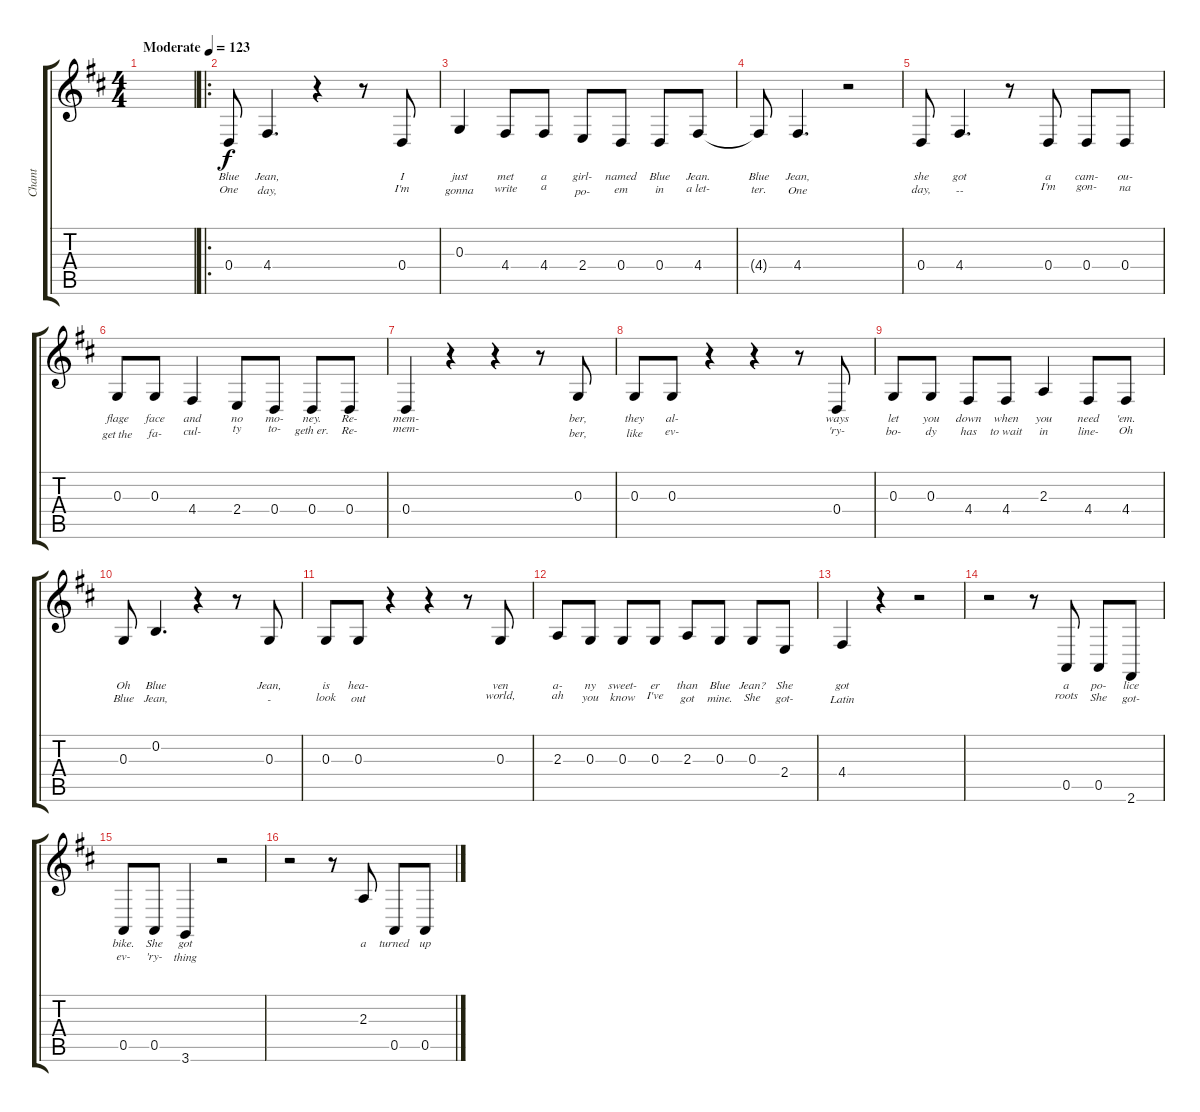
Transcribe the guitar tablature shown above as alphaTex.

\track ("Chant" "Chant") {instrument baritonesax}
\staff {score tabs}
\tuning (E4 B3 G3 D3 A2 E2) {hide}
\ts (4 4)
\tempo (123 "Moderate")
\clef g2
\ks d
|
\ro
0.4.8{lyrics (0 "Blue") lyrics (1 "One") lyrics (2 "") lyrics (3 "") lyrics (4 "")} 4.4.4{d lyrics (0 "Jean,") lyrics (1 "day,") lyrics (2 "") lyrics (3 "") lyrics (4 "")} r.4 r.8 0.4.8{lyrics (0 "I") lyrics (1 "I'm") lyrics (2 "") lyrics (3 "") lyrics (4 "")} |
0.3.4{lyrics (0 "just") lyrics (1 "gonna") lyrics (2 "") lyrics (3 "") lyrics (4 "")} 4.4.8{lyrics (0 "met") lyrics (1 "write") lyrics (2 "") lyrics (3 "") lyrics (4 "")} 4.4.8{lyrics (0 "a") lyrics (1 "a") lyrics (2 "") lyrics (3 "") lyrics (4 "")} 2.4.8{lyrics (0 "girl-") lyrics (1 "po-") lyrics (2 "") lyrics (3 "") lyrics (4 "")} 0.4.8{lyrics (0 "named") lyrics (1 "em") lyrics (2 "") lyrics (3 "") lyrics (4 "")} 0.4.8{lyrics (0 "Blue") lyrics (1 "in") lyrics (2 "") lyrics (3 "") lyrics (4 "")} 4.4.8{lyrics (0 "Jean.") lyrics (1 "a let-") lyrics (2 "") lyrics (3 "") lyrics (4 "")} |
4.4{t}.8{lyrics (0 "Blue") lyrics (1 "ter.") lyrics (2 "") lyrics (3 "") lyrics (4 "")} 4.4.4{d lyrics (0 "Jean,") lyrics (1 "One") lyrics (2 "") lyrics (3 "") lyrics (4 "")} r.2 |
0.4.8{lyrics (0 "she") lyrics (1 "day,") lyrics (2 "") lyrics (3 "") lyrics (4 "")} 4.4.4{d lyrics (0 "got") lyrics (1 "--") lyrics (2 "") lyrics (3 "") lyrics (4 "")} r.8 0.4.8{lyrics (0 "a") lyrics (1 "I'm") lyrics (2 "") lyrics (3 "") lyrics (4 "")} 0.4.8{lyrics (0 "cam-") lyrics (1 "gon-") lyrics (2 "") lyrics (3 "") lyrics (4 "")} 0.4.8{lyrics (0 "ou-") lyrics (1 "na") lyrics (2 "") lyrics (3 "") lyrics (4 "")} |
0.3.8{lyrics (0 "flage") lyrics (1 "get the") lyrics (2 "") lyrics (3 "") lyrics (4 "")} 0.3.8{lyrics (0 "face") lyrics (1 "fa-") lyrics (2 "") lyrics (3 "") lyrics (4 "")} 4.4.4{lyrics (0 "and") lyrics (1 "cul-") lyrics (2 "") lyrics (3 "") lyrics (4 "")} 2.4.8{lyrics (0 "no") lyrics (1 "ty") lyrics (2 "") lyrics (3 "") lyrics (4 "")} 0.4.8{lyrics (0 "mo-") lyrics (1 "to-") lyrics (2 "") lyrics (3 "") lyrics (4 "")} 0.4.8{lyrics (0 "ney.") lyrics (1 "geth er.") lyrics (2 "") lyrics (3 "") lyrics (4 "")} 0.4.8{lyrics (0 "Re-") lyrics (1 "Re-") lyrics (2 "") lyrics (3 "") lyrics (4 "")} |
0.4.4{lyrics (0 "mem-") lyrics (1 "mem-") lyrics (2 "") lyrics (3 "") lyrics (4 "")} r.4 r.4 r.8 0.3.8{lyrics (0 "ber,") lyrics (1 "ber,") lyrics (2 "") lyrics (3 "") lyrics (4 "")} |
0.3.8{lyrics (0 "they") lyrics (1 "like") lyrics (2 "") lyrics (3 "") lyrics (4 "")} 0.3.8{lyrics (0 "al-") lyrics (1 "ev-") lyrics (2 "") lyrics (3 "") lyrics (4 "")} r.4 r.4 r.8 0.4.8{lyrics (0 "ways") lyrics (1 "'ry-") lyrics (2 "") lyrics (3 "") lyrics (4 "")} |
0.3.8{lyrics (0 "let") lyrics (1 "bo-") lyrics (2 "") lyrics (3 "") lyrics (4 "")} 0.3.8{lyrics (0 "you") lyrics (1 "dy") lyrics (2 "") lyrics (3 "") lyrics (4 "")} 4.4.8{lyrics (0 "down") lyrics (1 "has") lyrics (2 "") lyrics (3 "") lyrics (4 "")} 4.4.8{lyrics (0 "when") lyrics (1 "to wait") lyrics (2 "") lyrics (3 "") lyrics (4 "")} 2.3.4{lyrics (0 "you") lyrics (1 "in") lyrics (2 "") lyrics (3 "") lyrics (4 "")} 4.4.8{lyrics (0 "need") lyrics (1 "line-") lyrics (2 "") lyrics (3 "") lyrics (4 "")} 4.4.8{lyrics (0 "'em.") lyrics (1 "Oh") lyrics (2 "") lyrics (3 "") lyrics (4 "")} |
0.3.8{lyrics (0 "Oh") lyrics (1 "Blue") lyrics (2 "") lyrics (3 "") lyrics (4 "")} 0.2.4{d lyrics (0 "Blue") lyrics (1 "Jean,") lyrics (2 "") lyrics (3 "") lyrics (4 "")} r.4 r.8 0.3.8{lyrics (0 "Jean,") lyrics (1 "-") lyrics (2 "") lyrics (3 "") lyrics (4 "")} |
0.3.8{lyrics (0 "is") lyrics (1 "look") lyrics (2 "") lyrics (3 "") lyrics (4 "")} 0.3.8{lyrics (0 "hea-") lyrics (1 "out") lyrics (2 "") lyrics (3 "") lyrics (4 "")} r.4 r.4 r.8 0.3.8{lyrics (0 "ven") lyrics (1 "world,") lyrics (2 "") lyrics (3 "") lyrics (4 "")} |
2.3.8{lyrics (0 "a-") lyrics (1 "ah") lyrics (2 "") lyrics (3 "") lyrics (4 "")} 0.3.8{lyrics (0 "ny") lyrics (1 "you") lyrics (2 "") lyrics (3 "") lyrics (4 "")} 0.3.8{lyrics (0 "sweet-") lyrics (1 "know") lyrics (2 "") lyrics (3 "") lyrics (4 "")} 0.3.8{lyrics (0 "er") lyrics (1 "I've") lyrics (2 "") lyrics (3 "") lyrics (4 "")} 2.3.8{lyrics (0 "than") lyrics (1 "got") lyrics (2 "") lyrics (3 "") lyrics (4 "")} 0.3.8{lyrics (0 "Blue") lyrics (1 "mine.") lyrics (2 "") lyrics (3 "") lyrics (4 "")} 0.3.8{lyrics (0 "Jean?") lyrics (1 "She") lyrics (2 "") lyrics (3 "") lyrics (4 "")} 2.4.8{lyrics (0 "She") lyrics (1 "got-") lyrics (2 "") lyrics (3 "") lyrics (4 "")} |
4.4.4{lyrics (0 "got") lyrics (1 "Latin") lyrics (2 "") lyrics (3 "") lyrics (4 "")} r.4 r.2 |
r.2 r.8 0.5.8{lyrics (0 "a") lyrics (1 "roots") lyrics (2 "") lyrics (3 "") lyrics (4 "")} 0.5.8{lyrics (0 "po-") lyrics (1 "She") lyrics (2 "") lyrics (3 "") lyrics (4 "")} 2.6.8{lyrics (0 "lice") lyrics (1 "got-") lyrics (2 "") lyrics (3 "") lyrics (4 "")} |
0.5.8{lyrics (0 "bike.") lyrics (1 "ev-") lyrics (2 "") lyrics (3 "") lyrics (4 "")} 0.5.8{lyrics (0 "She") lyrics (1 "'ry-") lyrics (2 "") lyrics (3 "") lyrics (4 "")} 3.6.4{lyrics (0 "got") lyrics (1 "thing") lyrics (2 "") lyrics (3 "") lyrics (4 "")} r.2 |
r.2 r.8 2.3.8{lyrics (0 "a") lyrics (1 "") lyrics (2 "") lyrics (3 "") lyrics (4 "")} 0.5.8{lyrics (0 "turned") lyrics (1 "") lyrics (2 "") lyrics (3 "") lyrics (4 "")} 0.5.8{lyrics (0 "up") lyrics (1 "") lyrics (2 "") lyrics (3 "") lyrics (4 "")}
